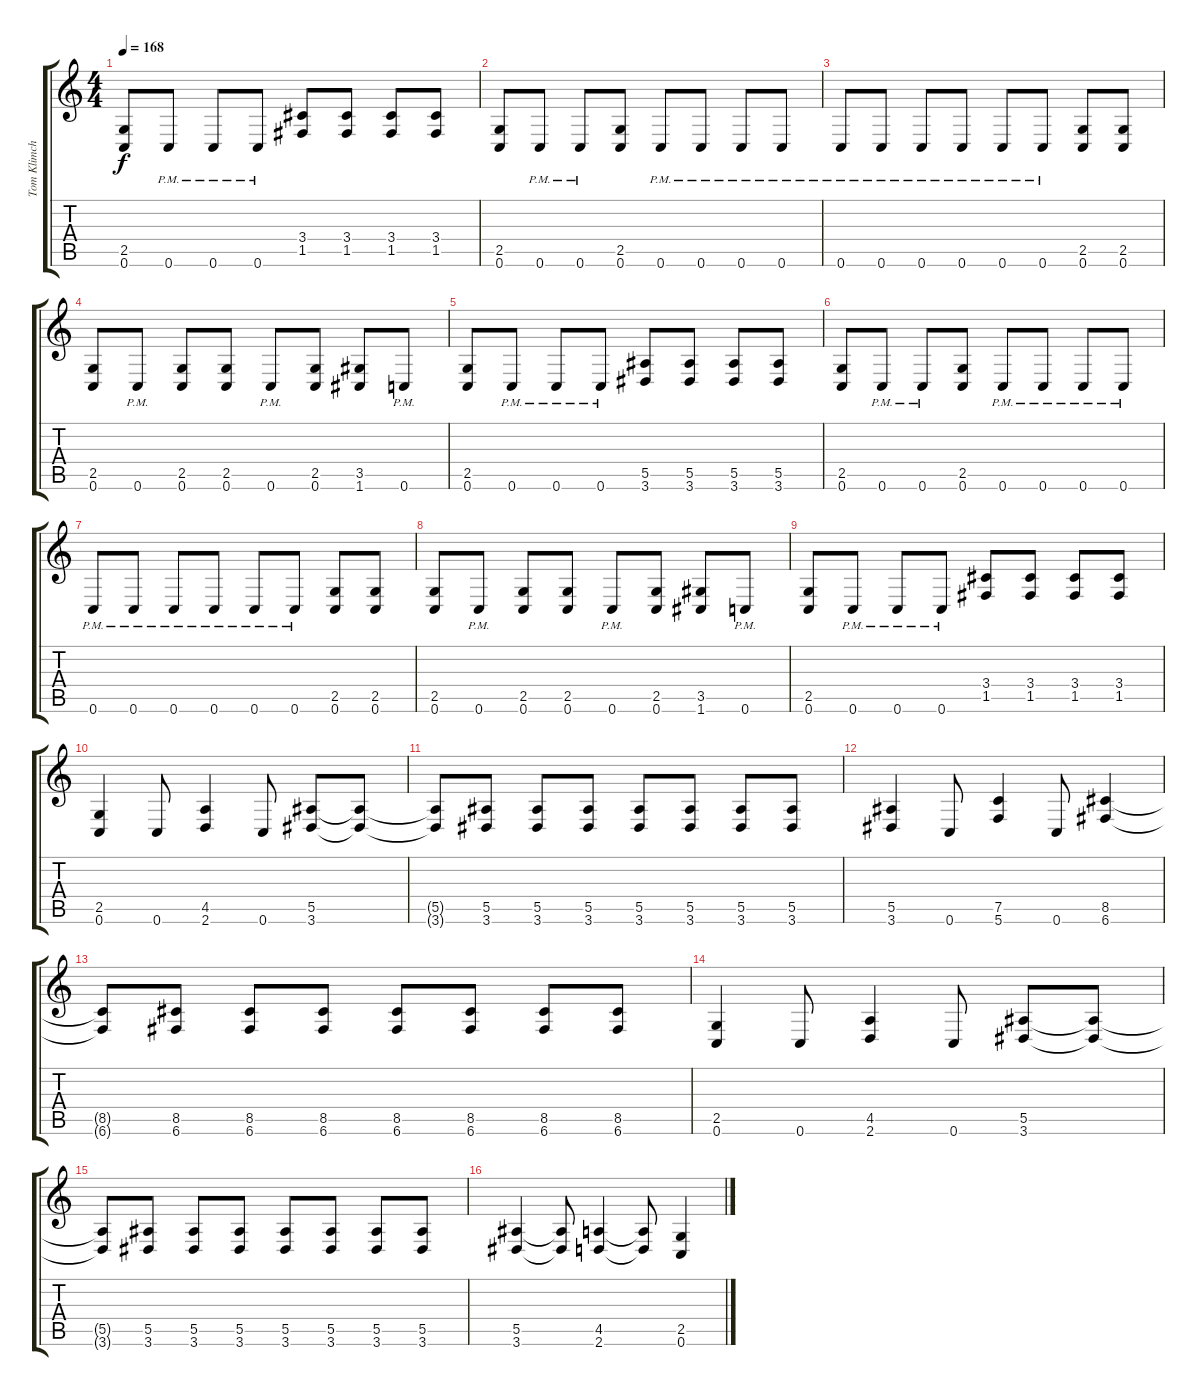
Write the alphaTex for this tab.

\track ("Tom Klimchuck" "Tom Klimch") {instrument distortionguitar}
\staff {score tabs}
\tuning (C4 G3 Eb3 Bb2 F2 C2) {hide}
\ts (4 4)
\tempo 168
\clef g2
\ks c
(2.5 0.6).8{dy f} 0.6{pm}.8 0.6{pm}.8 0.6{pm}.8 (3.4 1.5).8 (3.4 1.5).8 (3.4 1.5).8 (3.4 1.5).8 |
(2.5 0.6).8 0.6{pm}.8 0.6{pm}.8 (2.5 0.6).8 0.6{pm}.8 0.6{pm}.8 0.6{pm}.8 0.6{pm}.8 |
0.6{pm}.8 0.6{pm}.8 0.6{pm}.8 0.6{pm}.8 0.6{pm}.8 0.6{pm}.8 (2.5 0.6).8 (2.5 0.6).8 |
(2.5 0.6).8 0.6{pm}.8 (2.5 0.6).8 (2.5 0.6).8 0.6{pm}.8 (2.5 0.6).8 (3.5 1.6).8 0.6{pm}.8 |
(2.5 0.6).8 0.6{pm}.8 0.6{pm}.8 0.6{pm}.8 (5.5 3.6).8 (5.5 3.6).8 (5.5 3.6).8 (5.5 3.6).8 |
(2.5 0.6).8 0.6{pm}.8 0.6{pm}.8 (2.5 0.6).8 0.6{pm}.8 0.6{pm}.8 0.6{pm}.8 0.6{pm}.8 |
0.6{pm}.8 0.6{pm}.8 0.6{pm}.8 0.6{pm}.8 0.6{pm}.8 0.6{pm}.8 (2.5 0.6).8 (2.5 0.6).8 |
(2.5 0.6).8 0.6{pm}.8 (2.5 0.6).8 (2.5 0.6).8 0.6{pm}.8 (2.5 0.6).8 (3.5 1.6).8 0.6{pm}.8 |
(2.5 0.6).8 0.6{pm}.8 0.6{pm}.8 0.6{pm}.8 (3.4 1.5).8 (3.4 1.5).8 (3.4 1.5).8 (3.4 1.5).8 |
(2.5 0.6).4 0.6.8 (4.5 2.6).4 0.6.8 (5.5 3.6).8 (5.5{t} 3.6{t}).8 |
(5.5{t} 3.6{t}).8 (5.5 3.6).8 (5.5 3.6).8 (5.5 3.6).8 (5.5 3.6).8 (5.5 3.6).8 (5.5 3.6).8 (5.5 3.6).8 |
(5.5 3.6).4 0.6.8 (7.5 5.6).4 0.6.8 (8.5 6.6).4 |
(8.5{t} 6.6{t}).8 (8.5 6.6).8 (8.5 6.6).8 (8.5 6.6).8 (8.5 6.6).8 (8.5 6.6).8 (8.5 6.6).8 (8.5 6.6).8 |
(2.5 0.6).4 0.6.8 (4.5 2.6).4 0.6.8 (5.5 3.6).8 (5.5{t} 3.6{t}).8 |
(5.5{t} 3.6{t}).8 (5.5 3.6).8 (5.5 3.6).8 (5.5 3.6).8 (5.5 3.6).8 (5.5 3.6).8 (5.5 3.6).8 (5.5 3.6).8 |
(5.5 3.6).4 (5.5{t} 3.6{t}).8 (4.5 2.6).4 (4.5{t} 2.6{t}).8 (2.5 0.6).4
